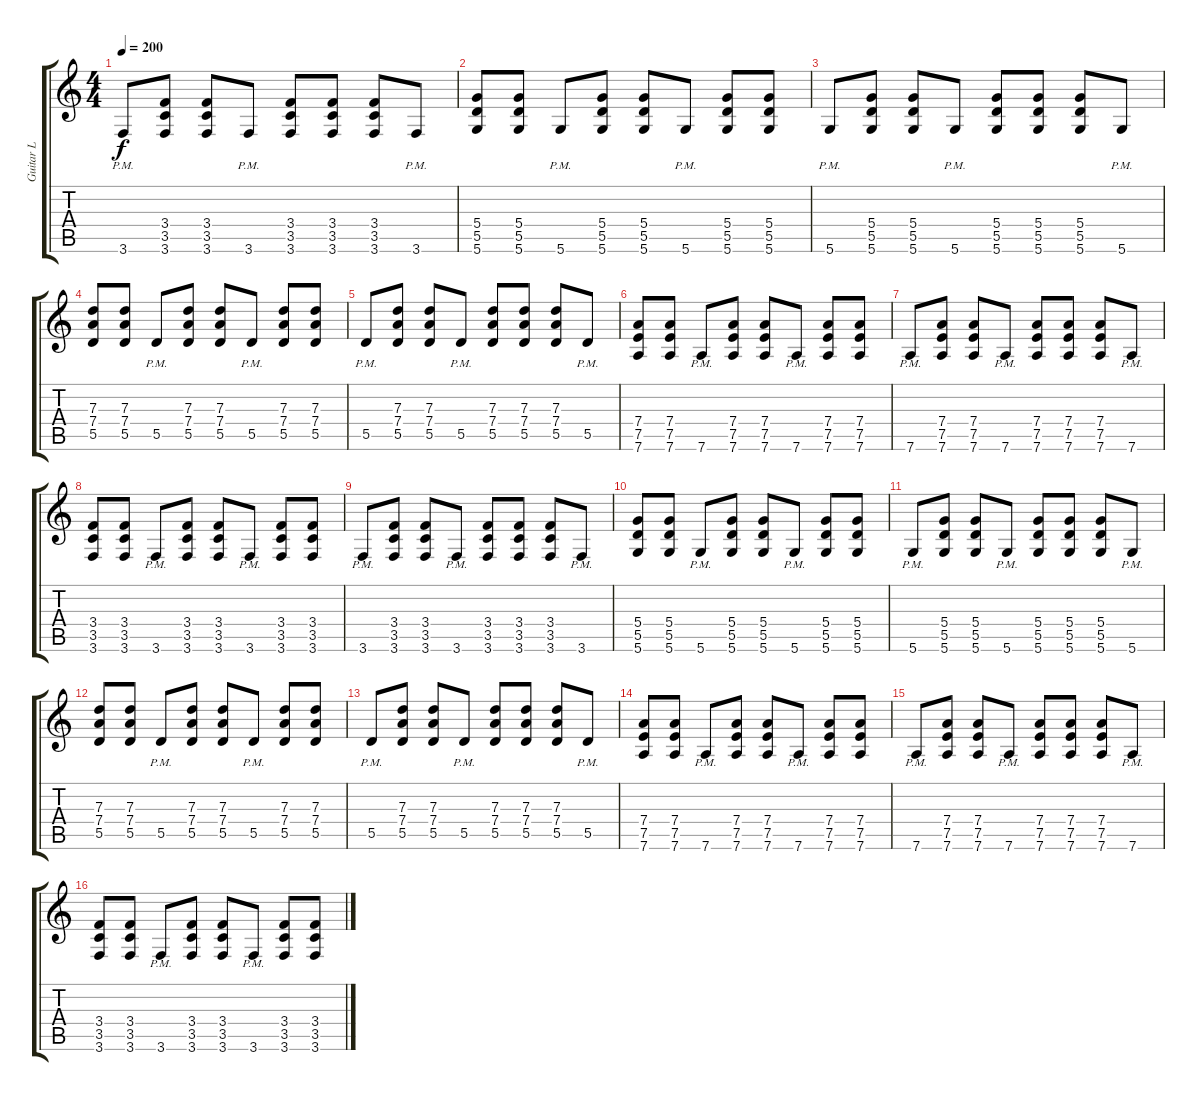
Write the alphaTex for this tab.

\track ("Guitar L" "Guitar L") {instrument overdrivenguitar}
\staff {score tabs}
\tuning (E4 B3 G3 D3 A2 D2) {hide}
\ts (4 4)
\tempo 200
\clef g2
\ks c
3.6{pm}.8{dy f} (3.4 3.5 3.6).8 (3.4 3.5 3.6).8 3.6{pm}.8 (3.4 3.5 3.6).8 (3.4 3.5 3.6).8 (3.4 3.5 3.6).8 3.6{pm}.8 |
(5.4 5.5 5.6).8 (5.4 5.5 5.6).8 5.6{pm}.8 (5.4 5.5 5.6).8 (5.4 5.5 5.6).8 5.6{pm}.8 (5.4 5.5 5.6).8 (5.4 5.5 5.6).8 |
5.6{pm}.8 (5.4 5.5 5.6).8 (5.4 5.5 5.6).8 5.6{pm}.8 (5.4 5.5 5.6).8 (5.4 5.5 5.6).8 (5.4 5.5 5.6).8 5.6{pm}.8 |
(7.3 7.4 5.5).8 (7.3 7.4 5.5).8 5.5{pm}.8 (7.3 7.4 5.5).8 (7.3 7.4 5.5).8 5.5{pm}.8 (7.3 7.4 5.5).8 (7.3 7.4 5.5).8 |
5.5{pm}.8 (7.3 7.4 5.5).8 (7.3 7.4 5.5).8 5.5{pm}.8 (7.3 7.4 5.5).8 (7.3 7.4 5.5).8 (7.3 7.4 5.5).8 5.5{pm}.8 |
(7.4 7.5 7.6).8 (7.4 7.5 7.6).8 7.6{pm}.8 (7.4 7.5 7.6).8 (7.4 7.5 7.6).8 7.6{pm}.8 (7.4 7.5 7.6).8 (7.4 7.5 7.6).8 |
7.6{pm}.8 (7.4 7.5 7.6).8 (7.4 7.5 7.6).8 7.6{pm}.8 (7.4 7.5 7.6).8 (7.4 7.5 7.6).8 (7.4 7.5 7.6).8 7.6{pm}.8 |
(3.4 3.5 3.6).8 (3.4 3.5 3.6).8 3.6{pm}.8 (3.4 3.5 3.6).8 (3.4 3.5 3.6).8 3.6{pm}.8 (3.4 3.5 3.6).8 (3.4 3.5 3.6).8 |
3.6{pm}.8 (3.4 3.5 3.6).8 (3.4 3.5 3.6).8 3.6{pm}.8 (3.4 3.5 3.6).8 (3.4 3.5 3.6).8 (3.4 3.5 3.6).8 3.6{pm}.8 |
(5.4 5.5 5.6).8 (5.4 5.5 5.6).8 5.6{pm}.8 (5.4 5.5 5.6).8 (5.4 5.5 5.6).8 5.6{pm}.8 (5.4 5.5 5.6).8 (5.4 5.5 5.6).8 |
5.6{pm}.8 (5.4 5.5 5.6).8 (5.4 5.5 5.6).8 5.6{pm}.8 (5.4 5.5 5.6).8 (5.4 5.5 5.6).8 (5.4 5.5 5.6).8 5.6{pm}.8 |
(7.3 7.4 5.5).8 (7.3 7.4 5.5).8 5.5{pm}.8 (7.3 7.4 5.5).8 (7.3 7.4 5.5).8 5.5{pm}.8 (7.3 7.4 5.5).8 (7.3 7.4 5.5).8 |
5.5{pm}.8 (7.3 7.4 5.5).8 (7.3 7.4 5.5).8 5.5{pm}.8 (7.3 7.4 5.5).8 (7.3 7.4 5.5).8 (7.3 7.4 5.5).8 5.5{pm}.8 |
(7.4 7.5 7.6).8 (7.4 7.5 7.6).8 7.6{pm}.8 (7.4 7.5 7.6).8 (7.4 7.5 7.6).8 7.6{pm}.8 (7.4 7.5 7.6).8 (7.4 7.5 7.6).8 |
7.6{pm}.8 (7.4 7.5 7.6).8 (7.4 7.5 7.6).8 7.6{pm}.8 (7.4 7.5 7.6).8 (7.4 7.5 7.6).8 (7.4 7.5 7.6).8 7.6{pm}.8 |
(3.4 3.5 3.6).8 (3.4 3.5 3.6).8 3.6{pm}.8 (3.4 3.5 3.6).8 (3.4 3.5 3.6).8 3.6{pm}.8 (3.4 3.5 3.6).8 (3.4 3.5 3.6).8
